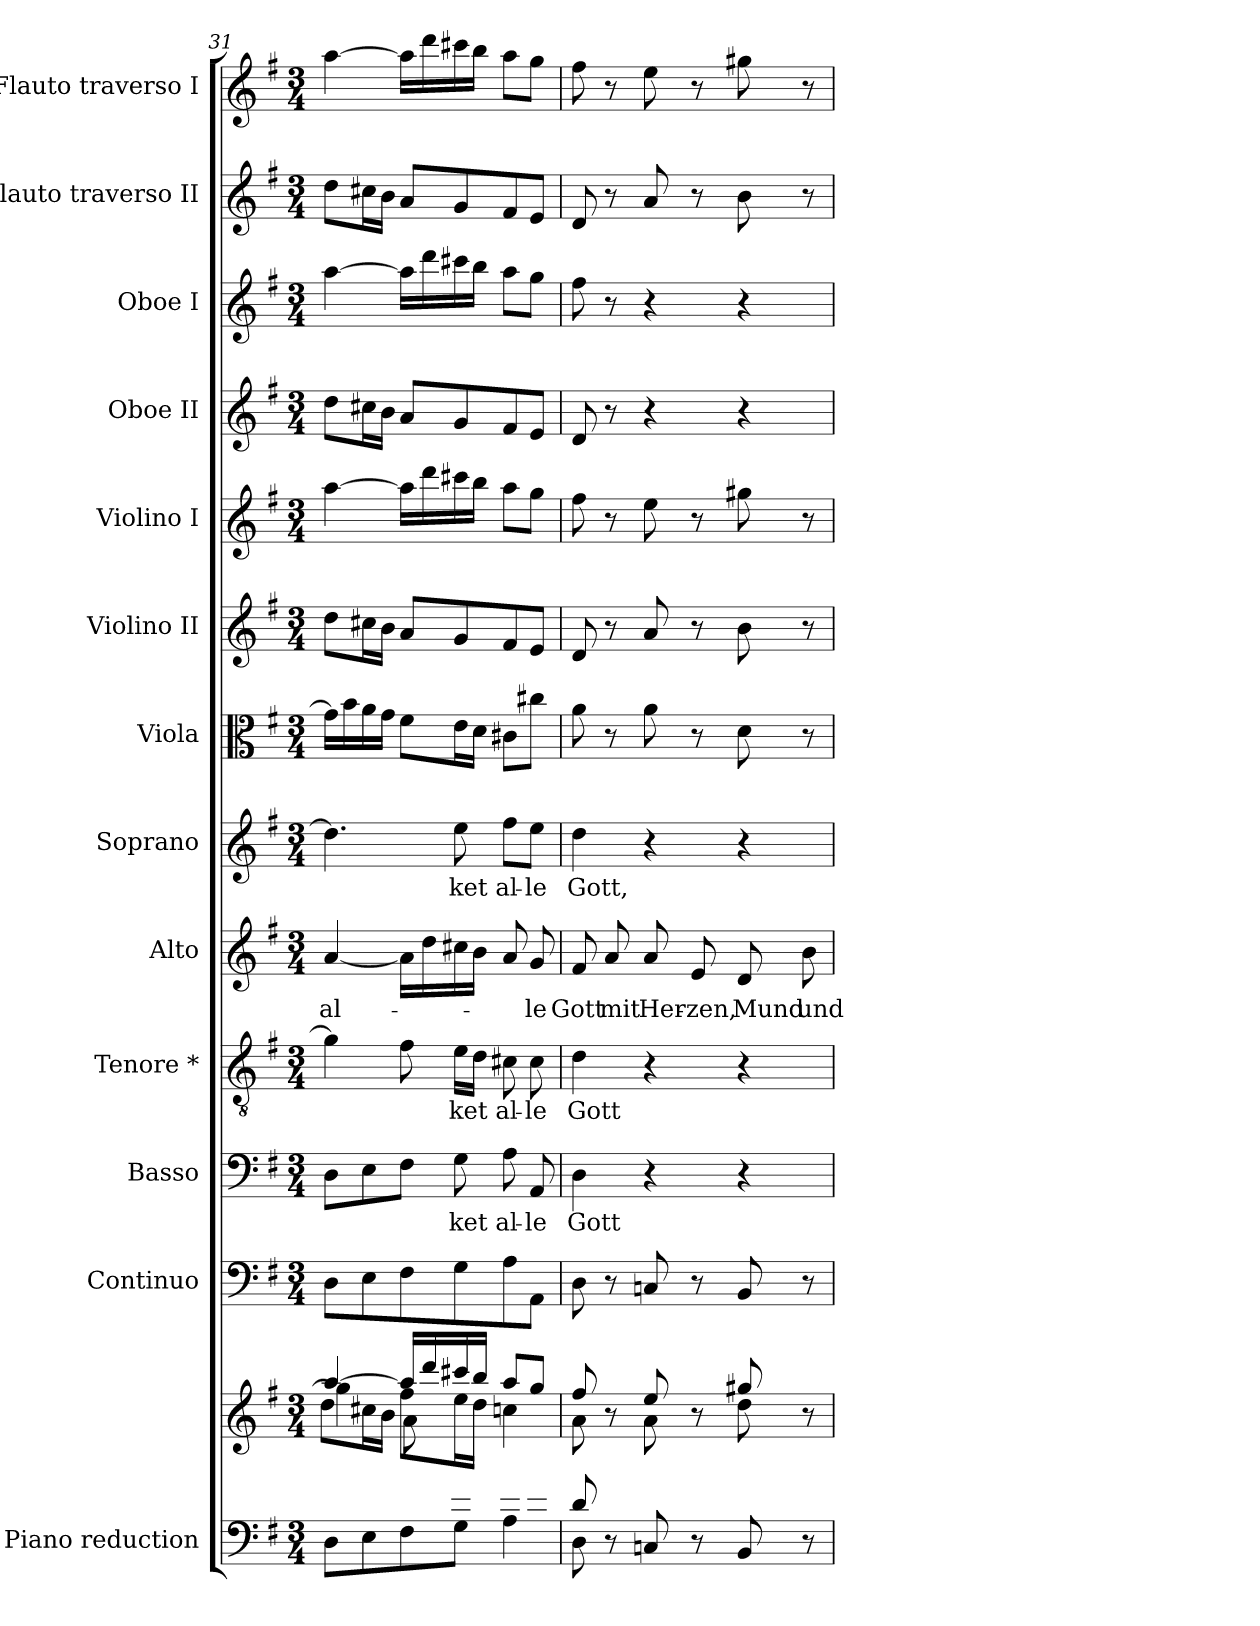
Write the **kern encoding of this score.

**kern	**kern	**kern	**kern	**text	**kern	**text	**kern	**text	**kern	**text	**kern	**kern	**kern	**kern	**kern	**kern	**kern
*part13	*part13	*part12	*part11	*part11	*part10	*part10	*part9	*part9	*part8	*part8	*part7	*part6	*part5	*part4	*part3	*part2	*part1
*staff14	*staff13	*staff12	*staff11	*staff11	*staff10	*staff10	*staff9	*staff9	*staff8	*staff8	*staff7	*staff6	*staff5	*staff4	*staff3	*staff2	*staff1
*I"Piano reduction	*	*I"Continuo	*I"Basso	*	*I"Tenore *	*	*I"Alto	*	*I"Soprano	*	*I"Viola	*I"Violino II	*I"Violino I	*I"Oboe II	*I"Oboe I	*I"Flauto traverso II	*I"Flauto traverso I
*I'Pno	*	*	*	*	*	*	*	*	*	*	*I'Vla	*I'Vln	*I'Vln	*I'Ob	*I'Ob	*	*
*clefF4	*clefG2	*clefF4	*clefF4	*	*clefGv2	*	*clefG2	*	*clefG2	*	*clefC3	*clefG2	*clefG2	*clefG2	*clefG2	*clefG2	*clefG2
*k[f#]	*k[f#]	*k[f#]	*k[f#]	*	*k[f#]	*	*k[f#]	*	*k[f#]	*	*k[f#]	*k[f#]	*k[f#]	*k[f#]	*k[f#]	*k[f#]	*k[f#]
*M3/4	*M3/4	*M3/4	*M3/4	*	*M3/4	*	*M3/4	*	*M3/4	*	*M3/4	*M3/4	*M3/4	*M3/4	*M3/4	*M3/4	*M3/4
=31	=31	=31	=31	=31	=31	=31	=31	=31	=31	=31	=31	=31	=31	=31	=31	=31	=31
*^	*^	*	*	*	*	*	*	*	*	*	*	*	*	*	*	*	*
*	*	*	*^	*	*	*	*	*	*	*	*	*	*	*	*	*	*	*	*
!	!	!	!	!	!	!	!	!	!	!	!LO:LY:b	!	!	!	!	!	!	!	!	!
4.ryy	8D\L	[4aa/	4gg\]	8dd\L	8D\L	8D\L	.	4g\]	.	[4a/	al-	4.dd\]	.	16g\LL]	8dd\L	[4aa\	8dd\L	[4aa\	8dd\L	[4aa\
.	.	.	.	.	.	.	.	.	.	.	.	.	.	16b\	.	.	.	.	.	.
.	8E\	.	.	16cc#X\L	8E\	8E\	.	.	.	.	.	.	.	16a\	16cc#X\L	.	16cc#X\L	.	16cc#X\L	.
.	.	.	.	16b\JJ	.	.	.	.	.	.	.	.	.	16g\JJ	16b\JJ	.	16b\JJ	.	16b\JJ	.
.	8F#\	16aa/LL]	8ff#\L	8a\L	8F#\	8F#\J	.	8f#\	.	16a\LL]	.	.	.	8f#\L	8a/L	16aa\LL]	8a/L	16aa\LL]	8a/L	16aa\LL]
.	.	16ddd/	.	.	.	.	.	.	.	16dd\	.	.	.	.	.	16ddd\	.	16ddd\	.	16ddd\
!	!	!	!	!	!	!	!LO:LY:b	!	!LO:LY:b	!	!	!	!LO:LY:b	!	!	!	!	!	!	!
8e/	8G\J	16ccc#X/	16ee\L	4.ryy	8G\	8G\	-ket	16e\LL	-ket	16cc#X\	.	8ee\	-ket	16e\L	8g/	16ccc#X\	8g/	16ccc#X\	8g/	16ccc#X\
.	.	16bb/JJ	16dd\JJ	.	.	.	.	16d\JJ	.	16b\JJ	.	.	.	16d\JJ	.	16bb\JJ	.	16bb\JJ	.	16bb\JJ
!	!	!	!	!	!	!	!LO:LY:b	!	!LO:LY:b	!	!	!	!LO:LY:b	!	!	!	!	!	!	!
8f#/	4A\	8aa/L	4cc\	.	8A\	8A\	al-	8c#X\	al-	8a/	.	8ff#\L	al-	8c#X\L	8f#/	8aa\L	8f#/	8aa\L	8f#/	8aa\L
!	!	!	!	!	!	!	!LO:LY:b	!	!LO:LY:b	!	!LO:LY:b	!	!LO:LY:b	!	!	!	!	!	!	!
8e/J	.	8gg/J	.	.	8AA\J	8AA/	-le	8c#\	-le	8g/	-le	8ee\J	-le	8cc#X\J	8e/J	8gg\J	8e/J	8gg\J	8e/J	8gg\J
*	*	*	*v	*v	*	*	*	*	*	*	*	*	*	*	*	*	*	*	*	*
=32	=32	=32	=32	=32	=32	=32	=32	=32	=32	=32	=32	=32	=32	=32	=32	=32	=32	=32	=32
!	!	!	!	!	!	!LO:LY:b	!	!LO:LY:b	!	!LO:LY:b	!	!LO:LY:b	!	!	!	!	!	!	!
8d/	8D\	8ff#/	8a\	8D\	4D\	Gott	4d\	Gott	8f#/	Gott	4dd\	Gott,	8a\	8d/	8ff#\	8d/	8ff#\	8d/	8ff#\
!	!	!	!	!	!	!	!	!	!	!LO:LY:b	!	!	!	!	!	!	!	!	!
8r	8ryy	8r	8ryy	8r	.	.	.	.	8a/	mit	.	.	8r	8r	8r	8r	8r	8r	8r
!	!	!	!	!	!	!	!	!	!	!LO:LY:b	!	!	!	!	!	!	!	!	!
8Cn/	8ryy	8ee/	8a\	8Cn/	4r	.	4r	.	8a/	Her-	4r	.	8a\	8a/	8ee\	4r	4r	8a/	8ee\
!	!	!	!	!	!	!	!	!	!	!LO:LY:b	!	!	!	!	!	!	!	!	!
8r	8ryy	8r	8ryy	8r	.	.	.	.	8e/	-zen,	.	.	8r	8r	8r	.	.	8r	8r
!	!	!	!	!	!	!	!	!	!	!LO:LY:b	!	!	!	!	!	!	!	!	!
8BB/	8ryy	8gg#X/	8dd\	8BB/	4r	.	4r	.	8d/	Mund	4r	.	8d\	8b\	8gg#X\	4r	4r	8b\	8gg#X\
!	!	!	!	!	!	!	!	!	!	!LO:LY:b	!	!	!	!	!	!	!	!	!
8r	8ryy	8r	8ryy	8r	.	.	.	.	8b\	und	.	.	8r	8r	8r	.	.	8r	8r
*v	*v	*	*	*	*	*	*	*	*	*	*	*	*	*	*	*	*	*	*
*	*v	*v	*	*	*	*	*	*	*	*	*	*	*	*	*	*	*	*
=	=	=	=	=	=	=	=	=	=	=	=	=	=	=	=	=	=
*-	*-	*-	*-	*-	*-	*-	*-	*-	*-	*-	*-	*-	*-	*-	*-	*-	*-
